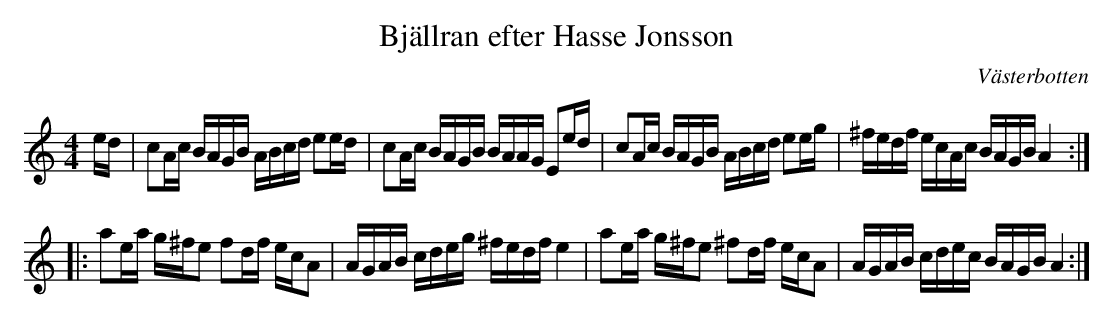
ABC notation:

X:1
T: Bjällran efter Hasse Jonsson
O:Västerbotten
M:4/4
L:1/16
K:Am
ed | c2Ac BAGB ABcd e2ed | c2Ac BAGB BAAG E2ed | c2Ac BAGB ABcd e2eg | ^fedf ecAc BAGB A4 :|
|: a2ea g^fe2 f2df ecA2 | AGAB cdeg ^fedf e4 | a2ea g^fe2 ^f2df ecA2 | AGAB cdec BAGB A4 :|
